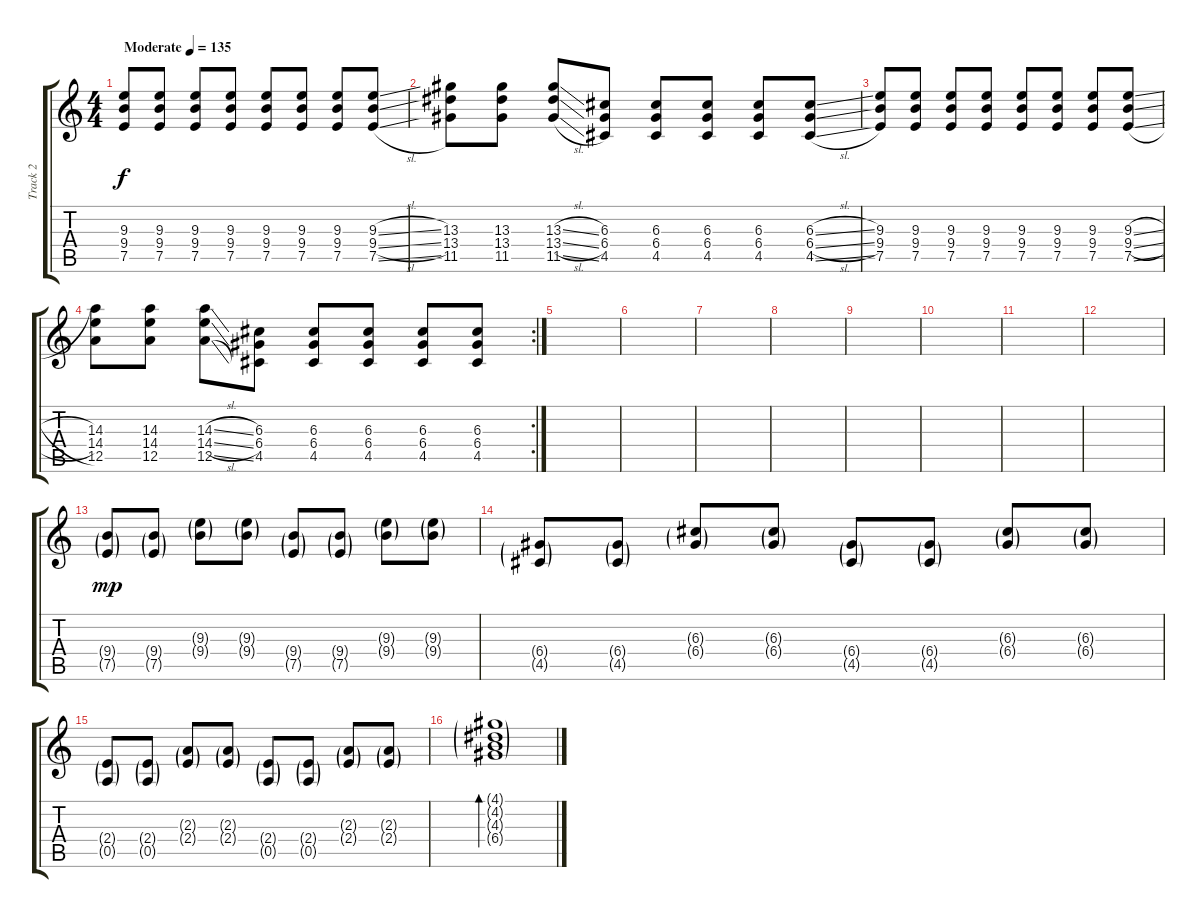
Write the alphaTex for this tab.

\track ("Track 2" "Track 2") {instrument overdrivenguitar}
\staff {score tabs}
\tuning (E4 B3 G3 D3 A2 E2) {hide}
\ts (4 4)
\tempo (135 "Moderate")
\clef g2
\ks c
(9.3 9.4 7.5).8{dy f instrument overdrivenguitar} (9.3 9.4 7.5).8 (9.3 9.4 7.5).8 (9.3 9.4 7.5).8 (9.3 9.4 7.5).8 (9.3 9.4 7.5).8 (9.3 9.4 7.5).8 (9.3{sl} 9.4{sl} 7.5{sl}).8 |
(13.3 13.4 11.5).8 (13.3 13.4 11.5).8 (13.3{sl} 13.4{sl} 11.5{sl}).8 (6.3 6.4 4.5).8 (6.3 6.4 4.5).8 (6.3 6.4 4.5).8 (6.3 6.4 4.5).8 (6.3{sl} 6.4{sl} 4.5{sl}).8 |
(9.3 9.4 7.5).8 (9.3 9.4 7.5).8 (9.3 9.4 7.5).8 (9.3 9.4 7.5).8 (9.3 9.4 7.5).8 (9.3 9.4 7.5).8 (9.3 9.4 7.5).8 (9.3{sl} 9.4{sl} 7.5{sl}).8 |
\rc 2
(14.3 14.4 12.5).8 (14.3 14.4 12.5).8 (14.3{sl} 14.4{sl} 12.5{sl}).8 (6.3 6.4 4.5).8 (6.3 6.4 4.5).8 (6.3 6.4 4.5).8 (6.3 6.4 4.5).8 (6.3 6.4 4.5).8 |
|
|
|
|
|
|
|
|
(9.4{g} 7.5{g}).8{dy mp} (9.4{g} 7.5{g}).8 (9.3{g} 9.4{g}).8 (9.3{g} 9.4{g}).8 (9.4{g} 7.5{g}).8 (9.4{g} 7.5{g}).8 (9.3{g} 9.4{g}).8 (9.3{g} 9.4{g}).8 |
(6.4{g} 4.5{g}).8 (6.4{g} 4.5{g}).8 (6.3{g} 6.4{g}).8 (6.3{g} 6.4{g}).8 (6.4{g} 4.5{g}).8 (6.4{g} 4.5{g}).8 (6.3{g} 6.4{g}).8 (6.3{g} 6.4{g}).8 |
(2.4{g} 0.5{g}).8 (2.4{g} 0.5{g}).8 (2.3{g} 2.4{g}).8 (2.3{g} 2.4{g}).8 (2.4{g} 0.5{g}).8 (2.4{g} 0.5{g}).8 (2.3{g} 2.4{g}).8 (2.3{g} 2.4{g}).8 |
(4.1{g} 4.2{g} 4.3{g} 6.4{g}).1{bd 120}
